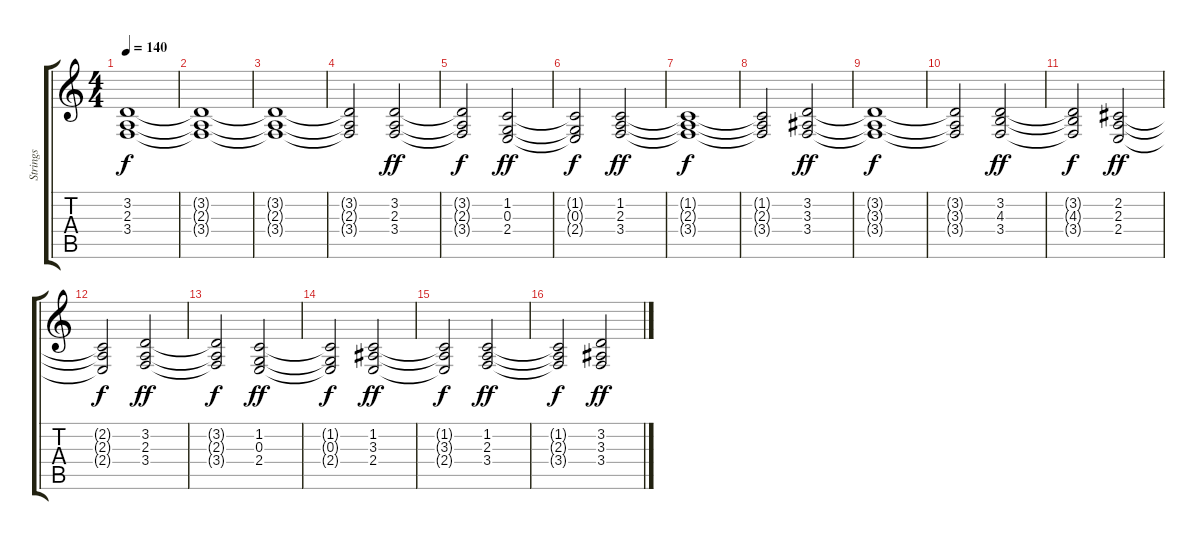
\track ("Strings" "Strings") {instrument stringensemble2}
\staff {score tabs}
\tuning (E4 B3 G3 D3 A2 E2) {hide}
\ts (4 4)
\tempo 140
\clef g2
\ks c
(3.2{t} 2.3{t} 3.4{t}).1{dy f} |
(3.2{t} 2.3{t} 3.4{t}).1 |
(3.2{t} 2.3{t} 3.4{t}).1 |
(3.2{t} 2.3{t} 3.4{t}).2 (3.2 2.3 3.4).2{dy ff} |
(3.2{t} 2.3{t} 3.4{t}).2{dy f} (1.2 0.3 2.4).2{dy ff} |
(1.2{t} 0.3{t} 2.4{t}).2{dy f} (1.2 2.3 3.4).2{dy ff} |
(1.2{t} 2.3{t} 3.4{t}).1{dy f} |
(1.2{t} 2.3{t} 3.4{t}).2 (3.2 3.3 3.4).2{dy ff} |
(3.2{t} 3.3{t} 3.4{t}).1{dy f} |
(3.2{t} 3.3{t} 3.4{t}).2 (3.2 4.3 3.4).2{dy ff} |
(3.2{t} 4.3{t} 3.4{t}).2{dy f} (2.2 2.3 2.4).2{dy ff} |
(2.2{t} 2.3{t} 2.4{t}).2{dy f} (3.2 2.3 3.4).2{dy ff} |
(3.2{t} 2.3{t} 3.4{t}).2{dy f} (1.2 0.3 2.4).2{dy ff} |
(1.2{t} 0.3{t} 2.4{t}).2{dy f} (1.2 3.3 2.4).2{dy ff} |
(1.2{t} 3.3{t} 2.4{t}).2{dy f} (1.2 2.3 3.4).2{dy ff} |
(1.2{t} 2.3{t} 3.4{t}).2{dy f} (3.2 3.3 3.4).2{dy ff}
